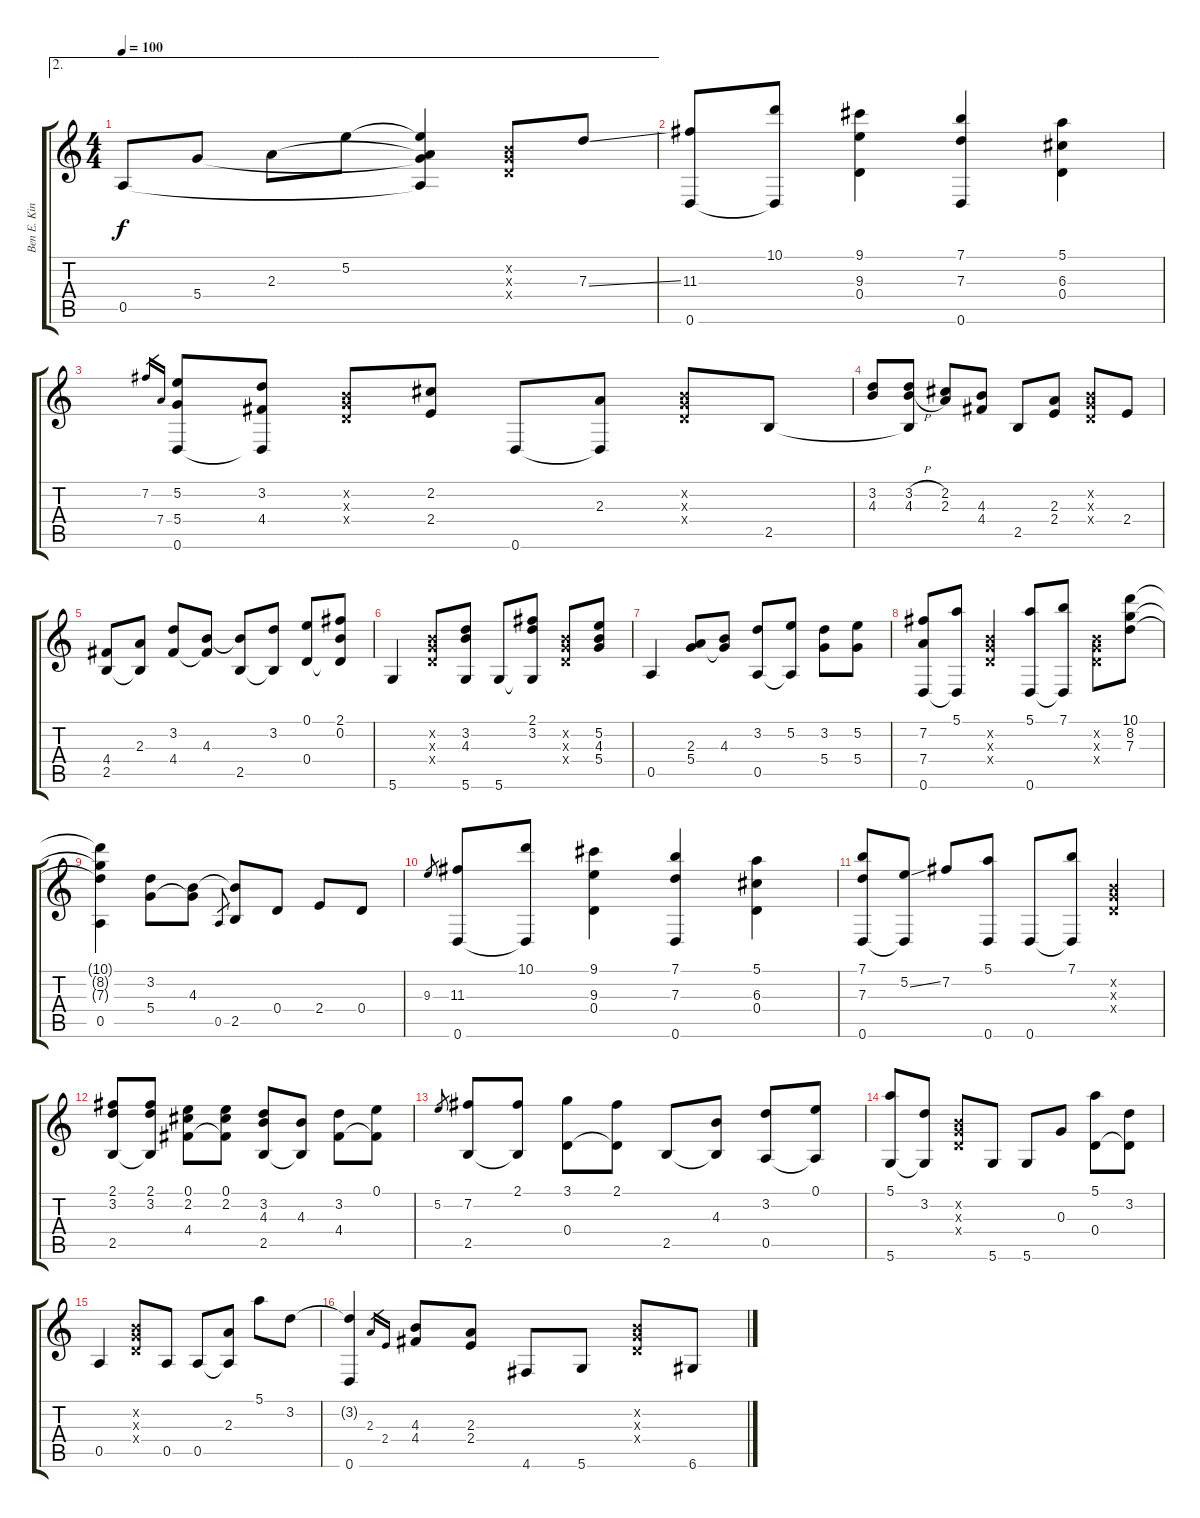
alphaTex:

\track ("Ben E. King" "Ben E. Kin") {instrument acousticguitarnylon}
\staff {score tabs}
\tuning (E4 B3 G3 D3 A2 D2) {hide}
\ae 2
\ts (4 4)
\tempo 100
\clef g2
\ks c
0.5.8{dy f} 5.4.8 2.3.8 5.2.8 (5.2{t} 2.3{t} 5.4{t} 0.5{t}).4 (0.2{x} 0.3{x} 0.4{x}).8 7.3{ss}.8 |
(11.3 0.6).8 (10.1 0.6{t}).8 (9.1 9.3 0.4).4 (7.1 7.3 0.6).4 (5.1 6.3 0.4).4 |
7.2.16{gr} 7.4.16{gr} (5.2 5.4 0.6).8 (3.2 4.4 0.6{t}).8 (0.2{x} 0.3{x} 0.4{x}).8 (2.2 2.4).8 0.6.8 (2.3 0.6{t}).8 (0.2{x} 0.3{x} 0.4{x}).8 2.5.8 |
(3.2 4.3).8 (3.2{h} 4.3{h} 2.5{t}).8 (2.2 2.3).8 (4.3 4.4).8 2.5.8 (2.3 2.4).8 (0.2{x} 0.3{x} 0.4{x}).8 2.4.8 |
(4.4 2.5).8 (2.3 2.5{t}).8 (3.2 4.4).8 (4.3 4.4{t}).8 (4.3{t} 2.5).8 (3.2 2.5{t}).8 (0.1 0.4).8 (2.1 0.2 0.4{t}).8 |
5.6.4 (0.2{x} 0.3{x} 0.4{x}).8 (3.2 4.3 5.6).8 5.6.8 (2.1 3.2 5.6{t}).8 (0.2{x} 0.3{x} 0.4{x}).8 (5.2 4.3 5.4).8 |
0.5.4 (2.3 5.4).8 (4.3 5.4{t}).8 (3.2 0.5).8 (5.2 0.5{t}).8 (3.2 5.4).8 (5.2 5.4).8 |
(7.2 7.4 0.6).8 (5.1 0.6{t}).8 (0.2{x} 0.3{x} 0.4{x}).4 (5.1 0.6).8 (7.1 0.6{t}).8 (0.2{x} 0.3{x} 0.4{x}).8 (10.1 8.2 7.3).8 |
(10.1{t} 8.2{t} 7.3{t} 0.5).4 (3.2 5.4).8 (4.3 5.4{t}).8 0.5.8{gr} (4.3{t} 2.5).8 0.4.8 2.4.8 0.4.8 |
9.3.8{gr} (11.3 0.6).8 (10.1 0.6{t}).8 (9.1 9.3 0.4).4 (7.1 7.3 0.6).4 (5.1 6.3 0.4).4 |
(7.1 7.3 0.6).8 (5.2{ss} 0.6{t}).8 7.2.8 (5.1 0.6).8 0.6.8 (7.1 0.6{t}).8 (0.2{x} 0.3{x} 0.4{x}).4 |
(2.1 3.2 2.5).8 (2.1 3.2 2.5{t}).8 (0.1 2.2 4.4).8 (0.1 2.2 4.4{t}).8 (3.2 4.3 2.5).8 (4.3 2.5{t}).8 (3.2 4.4).8 (0.1 4.4{t}).8 |
5.2.8{gr} (7.2 2.5).8 (2.1 2.5{t}).8 (3.1 0.4).8 (2.1 0.4{t}).8 2.5.8 (4.3 2.5{t}).8 (3.2 0.5).8 (0.1 0.5{t}).8 |
(5.1 5.6).8 (3.2 5.6{t}).8 (0.2{x} 0.3{x} 0.4{x}).8 5.6.8 5.6.8 0.3.8 (5.1 0.4).8 (3.2 0.4{t}).8 |
0.5.4 (0.2{x} 0.3{x} 0.4{x}).8 0.5.8 0.5.8 (2.3 0.5{t}).8 5.1.8 3.2.8 |
(3.2{t} 0.6).4 2.3.16{gr} 2.4.16{gr} (4.3 4.4).8 (2.3 2.4).8 4.6.8 5.6.8 (0.2{x} 0.3{x} 0.4{x}).8 6.6.8
